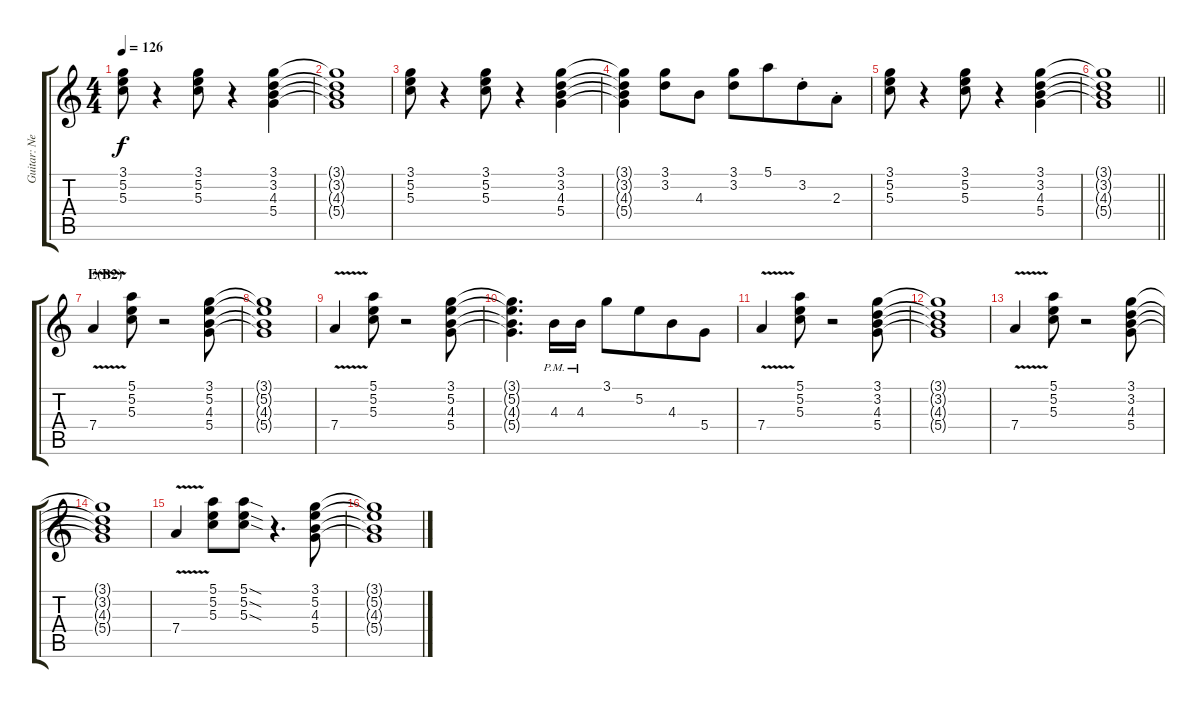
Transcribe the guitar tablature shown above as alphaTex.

\track ("Guitar: Neal" "Guitar: Ne") {instrument distortionguitar}
\staff {score tabs}
\tuning (E4 B3 G3 D3 A2 E2) {hide}
\ts (4 4)
\tempo 126
\clef g2
\ks c
(3.1 5.2 5.3).8{dy f} r.4 (3.1 5.2 5.3).8 r.4 (3.1 3.2 4.3 5.4).4 |
(3.1{t} 3.2{t} 4.3{t} 5.4{t}).1 |
(3.1 5.2 5.3).8 r.4 (3.1 5.2 5.3).8 r.4 (3.1 3.2 4.3 5.4).4 |
(3.1{t} 3.2{t} 4.3{t} 5.4{t}).4 (3.1 3.2).8 4.3.8 (3.1 3.2).8 5.1.8{beam merge} 3.2{st}.8 2.3{st}.8 |
(3.1 5.2 5.3).8 r.4 (3.1 5.2 5.3).8 r.4 (3.1 3.2 4.3 5.4).4 |
\barLineRight lightlight
(3.1{t} 3.2{t} 4.3{t} 5.4{t}).1 |
\section ("" "E(B2)")
7.4{v}.4 (5.1 5.2 5.3).8 r.2 (3.1 5.2 4.3 5.4).8 |
(3.1{t} 5.2{t} 4.3{t} 5.4{t}).1 |
7.4{v}.4 (5.1 5.2 5.3).8 r.2 (3.1 5.2 4.3 5.4).8 |
(3.1{t} 5.2{t} 4.3{t} 5.4{t}).4{d} 4.3{pm}.16 4.3{pm}.16 3.1.8 5.2.8{beam merge} 4.3.8 5.4.8 |
7.4{v}.4 (5.1 5.2 5.3).8 r.2 (3.1 3.2 4.3 5.4).8 |
(3.1{t} 3.2{t} 4.3{t} 5.4{t}).1 |
7.4{v}.4 (5.1 5.2 5.3).8 r.2 (3.1 3.2 4.3 5.4).8 |
(3.1{t} 3.2{t} 4.3{t} 5.4{t}).1 |
7.4{v}.4 (5.1 5.2 5.3).8 (5.1{sod} 5.2{sod} 5.3{sod}).8 r.4{d} (3.1 5.2 4.3 5.4).8 |
(3.1{t} 5.2{t} 4.3{t} 5.4{t}).1
